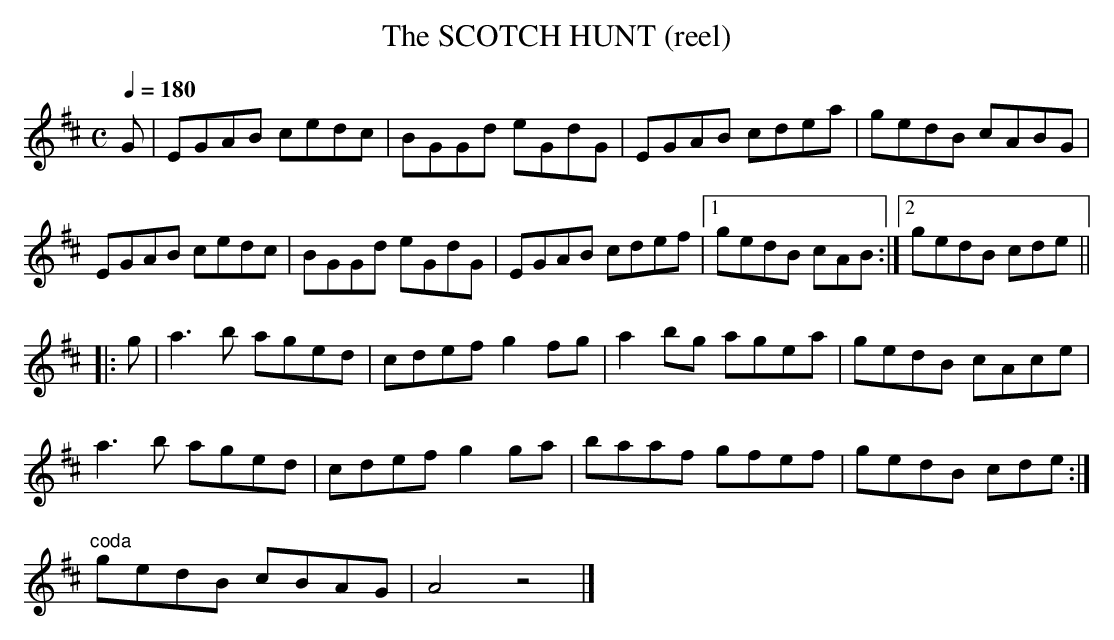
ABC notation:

X:1
T:SCOTCH HUNT (reel), The
Q:1/4=180
M:C
K:Amix
G|EGAB cedc|BGGd eGdG|EGAB cdea|gedB cABG|
EGAB cedc|BGGd eGdG|EGAB cdef|1 gedB cAB :|\
[2 gedB cde||
|:g|a3b aged|cdef g2fg|a2bg agea|gedB cAce|
a3b aged|cdef g2ga|baaf gfef|gedB cde:|
"^coda"  gedB cBAG|A4z4|]
